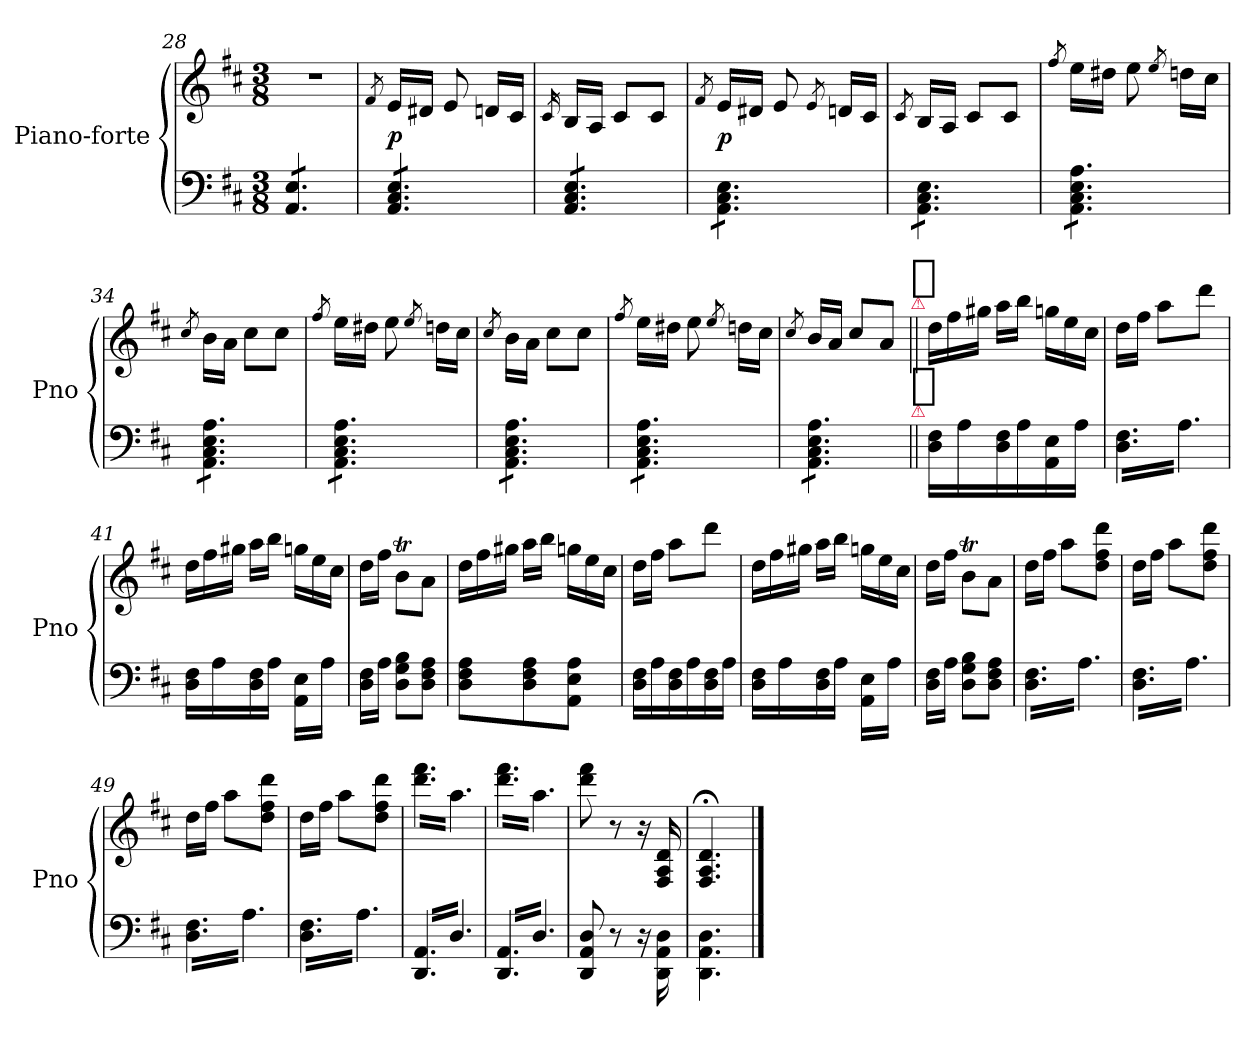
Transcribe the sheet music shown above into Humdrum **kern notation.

**kern	**kern	**dynam
*part1	*part1	*part1
*staff2	*staff1	*staff1/2
*I"Piano-forte	*	*
*I'Pno	*	*
*clefF4	*clefG2	*
*k[f#c#]	*k[f#c#]	*
*M3/8	*M3/8	*
=28	=28	=28
*tremolo	*	*
8AA/ 8E/L	4.r	.
8AA/ 8E/	.	.
8AA/ 8E/J	.	.
=29	=29	=29
.	8qf#/	.
8AA/ 8C#/ 8E/L	16e/LL	p
.	16d#X/JJ	.
8AA/ 8C#/ 8E/	8e/	.
8AA/ 8C#/ 8E/J	16dn/LL	.
.	16c#/JJ	.
=30	=30	=30
.	16qc#/	.
8AA/ 8C#/ 8E/L	16B/LL	.
.	16A/JJ	.
8AA/ 8C#/ 8E/	8c#/L	.
8AA/ 8C#/ 8E/J	8c#/J	.
=31	=31	=31
.	8qf#/	.
8AA\ 8C#\ 8E\L	16e/LL	p
.	16d#X/JJ	.
8AA\ 8C#\ 8E\	8e/	.
.	8qe/	.
8AA\ 8C#\ 8E\J	16dn/LL	.
.	16c#/JJ	.
=32	=32	=32
.	8qc#/	.
8AA\ 8C#\ 8E\L	16B/LL	.
.	16A/JJ	.
8AA\ 8C#\ 8E\	8c#/L	.
8AA\ 8C#\ 8E\J	8c#/J	.
=33	=33	=33
.	8qff#/	.
8AA\ 8C#\ 8E\ 8A\L	16ee\LL	.
.	16dd#X\JJ	.
8AA\ 8C#\ 8E\ 8A\	8ee\	.
.	8qee/	.
8AA\ 8C#\ 8E\ 8A\J	16ddn\LL	.
.	16cc#\JJ	.
=34	=34	=34
.	8qcc#/	.
8AA\ 8C#\ 8E\ 8A\L	16b\LL	.
.	16a\JJ	.
8AA\ 8C#\ 8E\ 8A\	8cc#\L	.
8AA\ 8C#\ 8E\ 8A\J	8cc#\J	.
=35	=35	=35
.	8qff#/	.
8AA\ 8C#\ 8E\ 8A\L	16ee\LL	.
.	16dd#X\JJ	.
8AA\ 8C#\ 8E\ 8A\	8ee\	.
.	8qee/	.
8AA\ 8C#\ 8E\ 8A\J	16ddn\LL	.
.	16cc#\JJ	.
=36	=36	=36
.	8qcc#/	.
8AA\ 8C#\ 8E\ 8A\L	16b\LL	.
.	16a\JJ	.
8AA\ 8C#\ 8E\ 8A\	8cc#\L	.
8AA\ 8C#\ 8E\ 8A\J	8cc#\J	.
=37	=37	=37
.	8qff#/	.
8AA\ 8C#\ 8E\ 8A\L	16ee\LL	.
.	16dd#X\JJ	.
8AA\ 8C#\ 8E\ 8A\	8ee\	.
.	8qee/	.
8AA\ 8C#\ 8E\ 8A\J	16ddn\LL	.
.	16cc#\JJ	.
=38	=38	=38
.	8qcc#/	.
8AA\ 8C#\ 8E\ 8A\L	16b/LL	.
.	16a/JJ	.
8AA\ 8C#\ 8E\ 8A\	8cc#/L	.
8AA\ 8C#\ 8E\ 8A\J	8a/J	.
*Xtremolo	*	*
!	!LO:TX:a:color=crimson:t=⚠	!
!	!LO:TX:a:t=[segno]	!
!LO:TX:a:color=crimson:t=⚠	!	!
!LO:TX:a:t=[segno]	!	!
=39||	=39||	=39||
*	*Xtuplet	*
16D\ 16F#\LL	24dd\LL	ffo
.	24ff#\	.
16A\	.	.
.	24gg#X\JJ	.
16D\ 16F#\	16aa\LL	.
16A\	16bb\JJ	.
16AA\ 16E\	24ggn\LL	.
.	24ee\	.
16A\JJ	.	.
.	24cc#\JJ	.
=40	=40	=40
*tremolo	*	*
16D\ 16F#\LL	16dd\LL	.
16A\	16ff#\JJ	.
16D\ 16F#\	8aa\L	.
16A\	.	.
16D\ 16F#\	8ddd\J	.
16A\JJ	.	.
*Xtremolo	*	*
=41	=41	=41
16D\ 16F#\LL	24dd\LL	.
.	24ff#\	.
16A\	.	.
.	24gg#X\JJ	.
16D\ 16F#\	16aa\LL	.
16A\JJ	16bb\JJ	.
16AA\ 16E\LL	24ggn\LL	.
.	24ee\	.
16A\JJ	.	.
.	24cc#\JJ	.
=42	=42	=42
16D\ 16F#\LL	16dd\LL	.
16A\JJ	16ff#\JJ	.
8D\ 8G\ 8B\L	8bT\L	.
8D\ 8F#\ 8A\J	8a\J	.
=43	=43	=43
8D\ 8F#\ 8A\L	24dd\LL	.
.	24ff#\	.
.	24gg#X\JJ	.
8D\ 8F#\ 8A\	16aa\LL	.
.	16bb\JJ	.
8AA\ 8E\ 8A\J	24ggn\LL	.
.	24ee\	.
.	24cc#\JJ	.
=44	=44	=44
16D\ 16F#\LL	16dd\LL	.
16A\	16ff#\JJ	.
16D\ 16F#\	8aa\L	.
16A\	.	.
16D\ 16F#\	8ddd\J	.
16A\JJ	.	.
=45	=45	=45
16D\ 16F#\LL	24dd\LL	.
.	24ff#\	.
16A\	.	.
.	24gg#X\JJ	.
16D\ 16F#\	16aa\LL	.
16A\JJ	16bb\JJ	.
16AA\ 16E\LL	24ggn\LL	.
.	24ee\	.
16A\JJ	.	.
.	24cc#\JJ	.
=46	=46	=46
16D\ 16F#\LL	16dd\LL	.
16A\JJ	16ff#\JJ	.
8D\ 8G\ 8B\L	8bT\L	.
8D\ 8F#\ 8A\J	8a\J	.
=47	=47	=47
*tremolo	*	*
16D\ 16F#\LL	16dd\LL	.
16A\	16ff#\JJ	.
16D\ 16F#\	8aa\L	.
16A\	.	.
16D\ 16F#\	8dd\ 8ff#\ 8ddd\J	.
16A\JJ	.	.
=48	=48	=48
16D\ 16F#\LL	16dd\LL	.
16A\	16ff#\JJ	.
16D\ 16F#\	8aa\L	.
16A\	.	.
16D\ 16F#\	8dd\ 8ff#\ 8ddd\J	.
16A\JJ	.	.
=49	=49	=49
16D\ 16F#\LL	16dd\LL	.
16A\	16ff#\JJ	.
16D\ 16F#\	8aa\L	.
16A\	.	.
16D\ 16F#\	8dd\ 8ff#\ 8ddd\J	.
16A\JJ	.	.
=50	=50	=50
16D\ 16F#\LL	16dd\LL	.
16A\	16ff#\JJ	.
16D\ 16F#\	8aa\L	.
16A\	.	.
16D\ 16F#\	8dd\ 8ff#\ 8ddd\J	.
16A\JJ	.	.
=51	=51	=51
*	*tremolo	*
16DD/ 16AA/LL	16ddd\ 16fff#\LL	.
16D/	16aa\	.
16DD/ 16AA/	16ddd\ 16fff#\	.
16D/	16aa\	.
16DD/ 16AA/	16ddd\ 16fff#\	.
16D/JJ	16aa\JJ	.
=52	=52	=52
16DD/ 16AA/LL	16ddd\ 16fff#\LL	.
16D/	16aa\	.
16DD/ 16AA/	16ddd\ 16fff#\	.
16D/	16aa\	.
16DD/ 16AA/	16ddd\ 16fff#\	.
16D/JJ	16aa\JJ	.
*	*Xtremolo	*
*Xtremolo	*	*
=53	=53	=53
8DD/ 8AA/ 8D/	8ddd\ 8fff#\	.
.	.	.
8r	8r	.
16r	16r	.
16DD\ 16AA\ 16D\	16F#/ 16A/ 16d/	.
=54	=54	=54
4.DD\ 4.AA\ 4.D\	4.F#;</ 4.A;</ 4.d;</	.
==	==	==
*-	*-	*-
